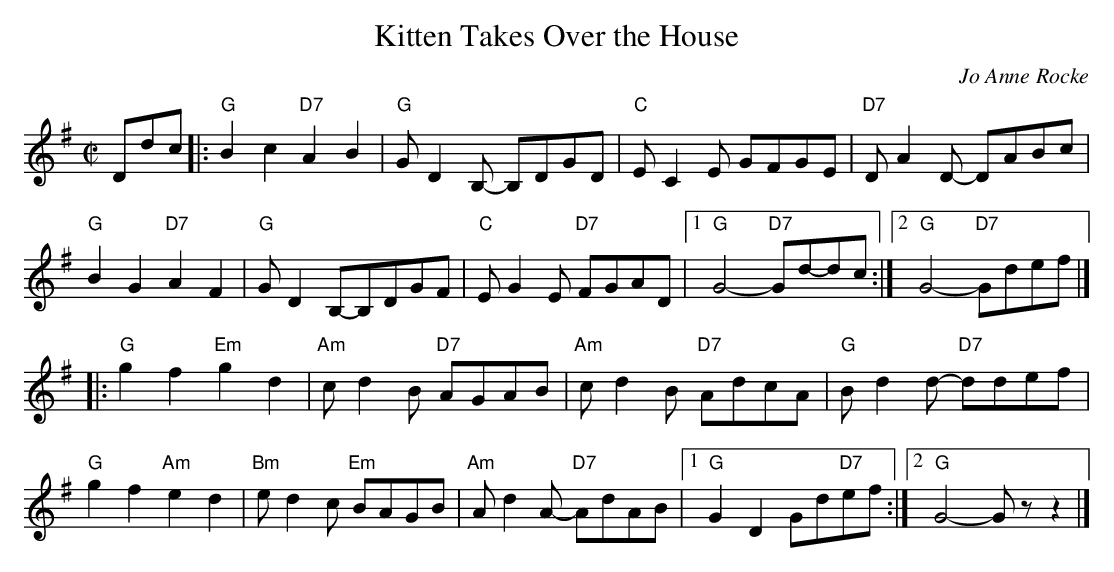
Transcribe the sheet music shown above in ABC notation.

X:1
T:Kitten Takes Over the House
C:Jo Anne Rocke
M:C|
L:1/8
K:G
Ddc |: "G"B2c2 "D7"A2B2 | "G"GD2B,- B,DGD | "C"EC2E GFGE | "D7"DA2D- DABc |
"G"B2G2 "D7"A2F2 | "G"GD2B,-B,DGF | "C"EG2E "D7"FGAD \
| [1 "G"G4-"D7"Gd-dc:|[2 "G"G4-"D7"Gdef |]
|: "G"g2f2 "Em"g2d2 | "Am"cd2B "D7"AGAB | "Am"cd2B "D7"AdcA | "G"Bd2d- "D7"ddef |
"G"g2f2 "Am"e2d2 | "Bm"ed2c "Em"BAGB | "Am"Ad2A- "D7"AdAB\
 |[1 "G"G2D2Gd"D7"ef:| [2 "G"G4- Gzz2|]
